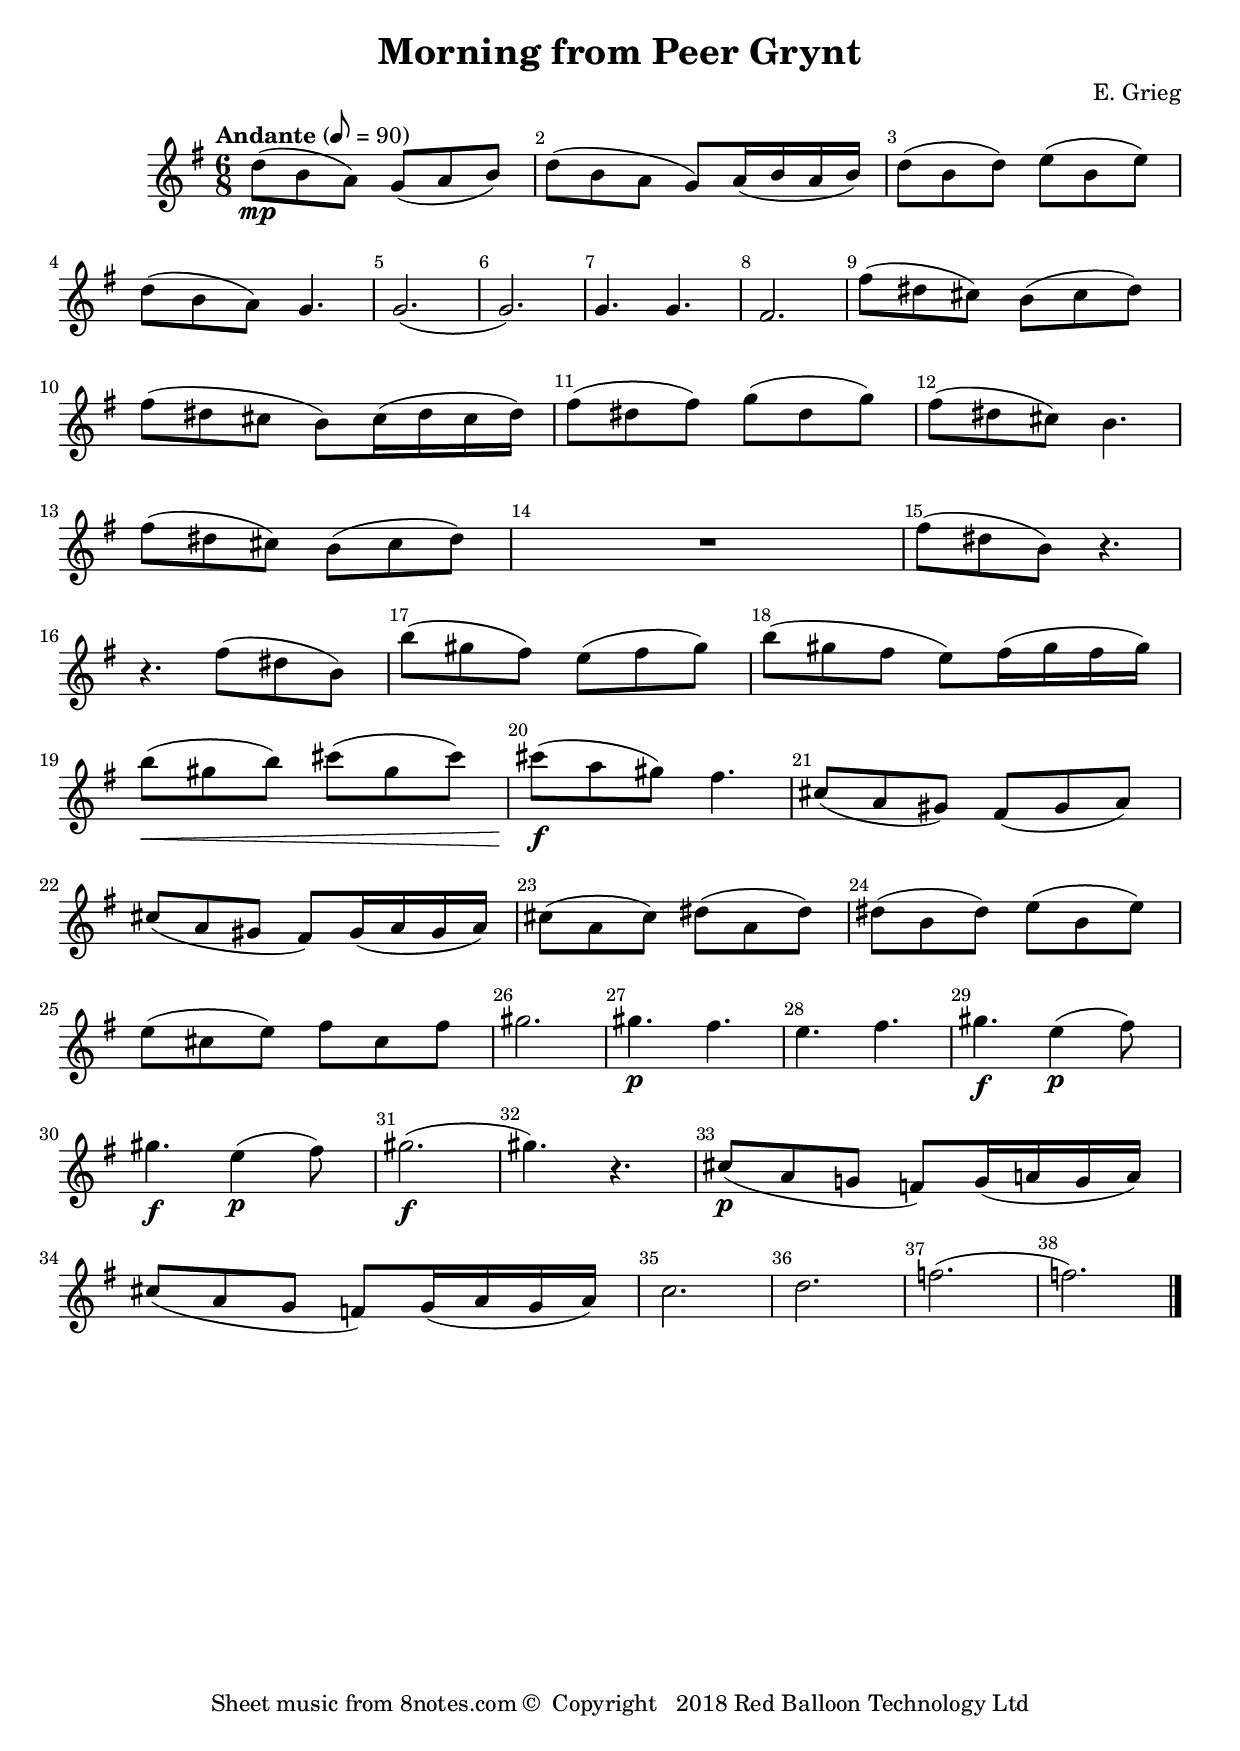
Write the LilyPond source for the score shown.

\version "2.18.2"
\header{
  title = "Morning from Peer Grynt"
  arranger = "E. Grieg"
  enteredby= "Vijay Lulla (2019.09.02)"
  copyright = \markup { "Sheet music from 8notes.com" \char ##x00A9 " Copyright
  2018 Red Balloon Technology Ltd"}
}

\layout {
  \context {
    \Score
      \override BarNumber.break-visibility = ##(#f #t #t)
      \override MultiMeasureRest.expand-limit = #1
      \override SpacingSpanner.base-shortest-duration = #(ly:make-moment 1/48)
  }
}

voiceconsts = {
  \key g \major
  \numericTimeSignature
  \compressFullBarRests
  \tempo "Andante" 8 = 90
}

%% showLastLength = R1*8 %% last few measures %% Comment to typeset whole score

\book {
  \score {
    \new Staff {
      \new Voice {
        \relative c'' {
          \voiceconsts
          %% \set Score.markFormatter = #format-mark-circle-numbers
          \time 6/8 \clef treble
          d8\mp( b8 a8) g8( a8 b8) | d8( b8 a8 g8) a16( b16 a16 b16) |
          d8( b8 d8) e8( b8 e8) | d8( b8 a8) g4. | g2.( | g2.) |
          g4. g4. | fis2. | fis'8( dis8 cis8) b8( cis8 dis8) |
          fis8( dis8 cis8 b8) cis16( dis16 cis16 dis16) |
          fis8( dis8 fis8) g8( dis8 g8) | fis8( dis8 cis8) b4. |
          \barNumberCheck #13
          fis'8( dis8 cis8) b8( cis8 dis8) | R1*6/8 | fis8( dis8 b8) r4. |
          r4. fis'8( dis8 b8) | b'8( gis8 fis8) e8( fis8 gis8) |
          b8( gis8 fis8 e8) fis16( gis16 fis16 gis16) |
          b8(\< gis8 b8) cis8( gis8 cis8) | cis8(\f a gis8) fis4. |
          cis8( a8 gis8) fis8( gis8 a8) | cis8( a8 gis8 fis8) gis16( a16 gis16 a16) |
          \barNumberCheck #23
          cis8( a8 cis8) dis8( a8 dis8) | dis8( b8 dis8) e8( b8 e8) |
          e8( cis8 e8) fis8 cis8 fis8 | gis2. | gis4.\p fis4. | e4. fis4. |
          gis4.\f e4(\p fis8) | gis4.\f e4(\p fis8) | gis2.(\f | gis4.) r4. |
          cis,8(\p a8 g!8 f!8) g16( a!16 g16 a16) | \barNumberCheck #34
          cis8( a8 g8 f8) g16( a16 g16 a16) | c2. | d2. | f2.( | f2.)
          \bar"|."
        }
      }
    }
  }
}

